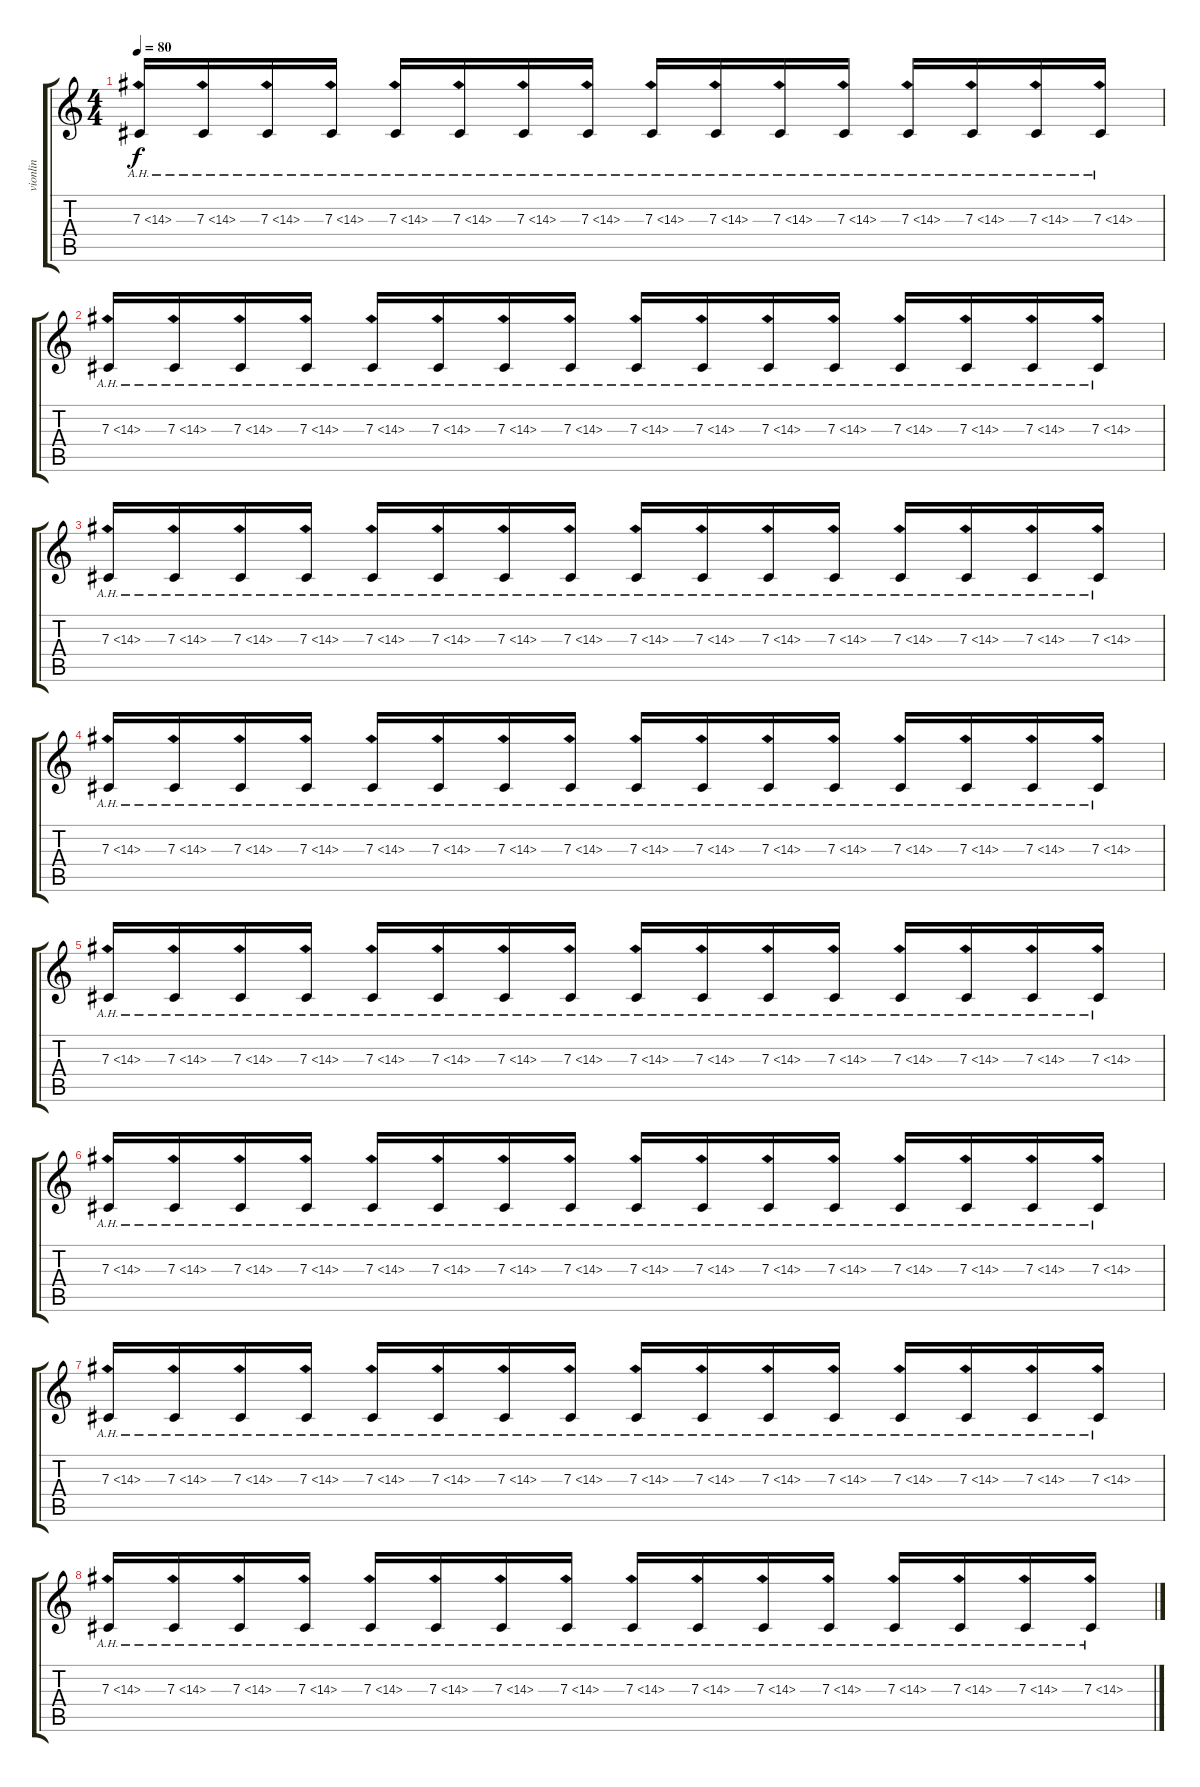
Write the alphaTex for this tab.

\track ("vionlin" "vionlin") {instrument violin}
\staff {score tabs}
\tuning (Eb4 Bb3 Gb3 Db3 Ab2 Db2) {hide}
\ts (4 4)
\tempo 80
\clef g2
\ks c
7.3{ah 7}.16{dy f} 7.3{ah 7}.16 7.3{ah 7}.16 7.3{ah 7}.16 7.3{ah 7}.16 7.3{ah 7}.16 7.3{ah 7}.16 7.3{ah 7}.16 7.3{ah 7}.16 7.3{ah 7}.16 7.3{ah 7}.16 7.3{ah 7}.16 7.3{ah 7}.16 7.3{ah 7}.16 7.3{ah 7}.16 7.3{ah 7}.16 |
7.3{ah 7}.16 7.3{ah 7}.16 7.3{ah 7}.16 7.3{ah 7}.16 7.3{ah 7}.16 7.3{ah 7}.16 7.3{ah 7}.16 7.3{ah 7}.16 7.3{ah 7}.16 7.3{ah 7}.16 7.3{ah 7}.16 7.3{ah 7}.16 7.3{ah 7}.16 7.3{ah 7}.16 7.3{ah 7}.16 7.3{ah 7}.16 |
7.3{ah 7}.16 7.3{ah 7}.16 7.3{ah 7}.16 7.3{ah 7}.16 7.3{ah 7}.16 7.3{ah 7}.16 7.3{ah 7}.16 7.3{ah 7}.16 7.3{ah 7}.16 7.3{ah 7}.16 7.3{ah 7}.16 7.3{ah 7}.16 7.3{ah 7}.16 7.3{ah 7}.16 7.3{ah 7}.16 7.3{ah 7}.16 |
7.3{ah 7}.16 7.3{ah 7}.16 7.3{ah 7}.16 7.3{ah 7}.16 7.3{ah 7}.16 7.3{ah 7}.16 7.3{ah 7}.16 7.3{ah 7}.16 7.3{ah 7}.16 7.3{ah 7}.16 7.3{ah 7}.16 7.3{ah 7}.16 7.3{ah 7}.16 7.3{ah 7}.16 7.3{ah 7}.16 7.3{ah 7}.16 |
7.3{ah 7}.16 7.3{ah 7}.16 7.3{ah 7}.16 7.3{ah 7}.16 7.3{ah 7}.16 7.3{ah 7}.16 7.3{ah 7}.16 7.3{ah 7}.16 7.3{ah 7}.16 7.3{ah 7}.16 7.3{ah 7}.16 7.3{ah 7}.16 7.3{ah 7}.16 7.3{ah 7}.16 7.3{ah 7}.16 7.3{ah 7}.16 |
7.3{ah 7}.16 7.3{ah 7}.16 7.3{ah 7}.16 7.3{ah 7}.16 7.3{ah 7}.16 7.3{ah 7}.16 7.3{ah 7}.16 7.3{ah 7}.16 7.3{ah 7}.16 7.3{ah 7}.16 7.3{ah 7}.16 7.3{ah 7}.16 7.3{ah 7}.16 7.3{ah 7}.16 7.3{ah 7}.16 7.3{ah 7}.16 |
7.3{ah 7}.16 7.3{ah 7}.16 7.3{ah 7}.16 7.3{ah 7}.16 7.3{ah 7}.16 7.3{ah 7}.16 7.3{ah 7}.16 7.3{ah 7}.16 7.3{ah 7}.16 7.3{ah 7}.16 7.3{ah 7}.16 7.3{ah 7}.16 7.3{ah 7}.16 7.3{ah 7}.16 7.3{ah 7}.16 7.3{ah 7}.16 |
7.3{ah 7}.16 7.3{ah 7}.16 7.3{ah 7}.16 7.3{ah 7}.16 7.3{ah 7}.16 7.3{ah 7}.16 7.3{ah 7}.16 7.3{ah 7}.16 7.3{ah 7}.16 7.3{ah 7}.16 7.3{ah 7}.16 7.3{ah 7}.16 7.3{ah 7}.16 7.3{ah 7}.16 7.3{ah 7}.16 7.3{ah 7}.16
